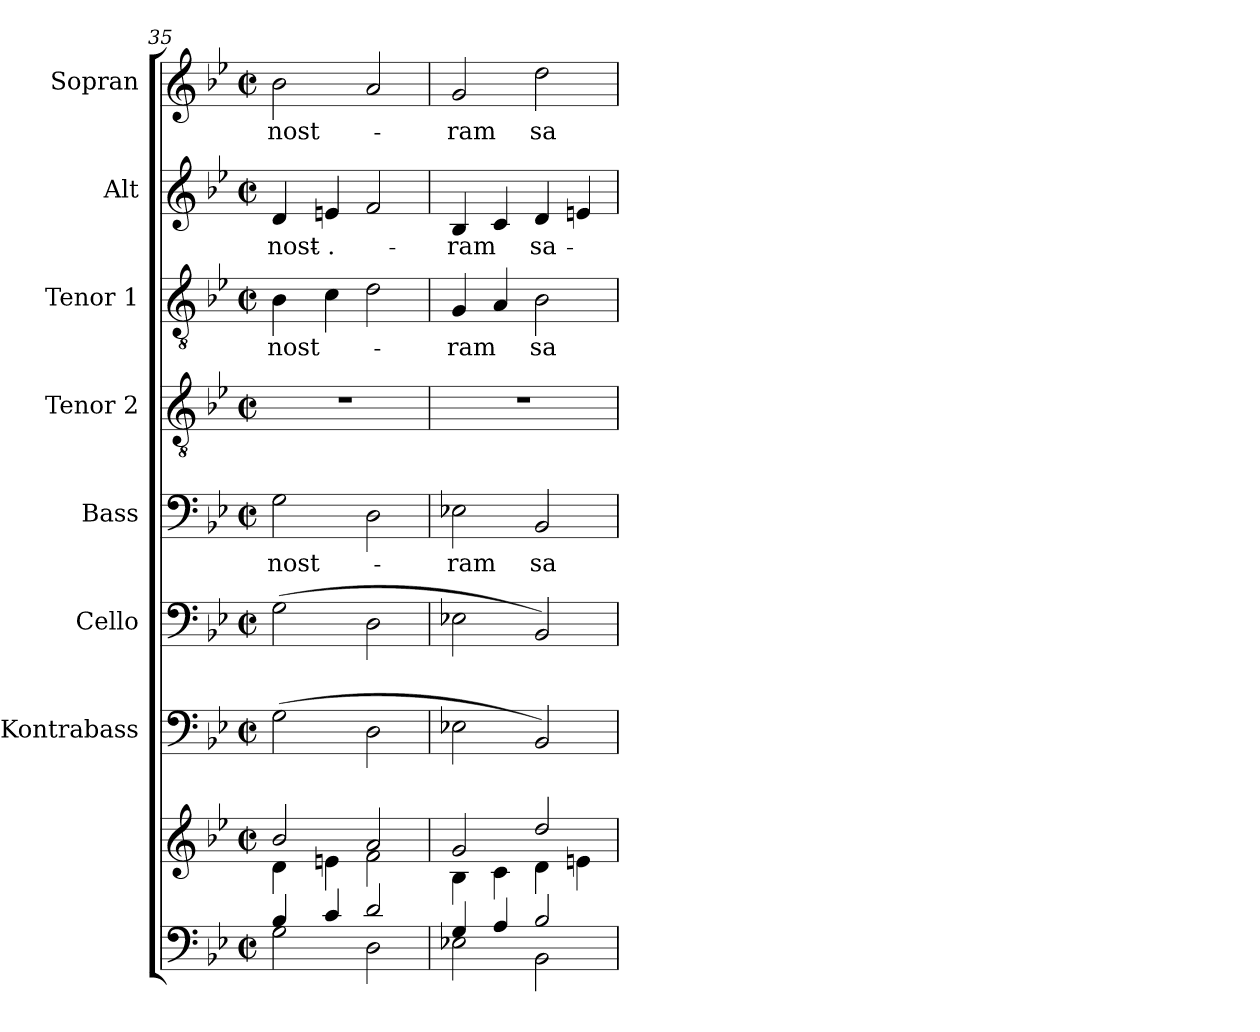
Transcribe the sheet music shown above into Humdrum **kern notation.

**kern	**kern	**kern	**kern	**kern	**text	**kern	**kern	**text	**kern	**text	**kern	**text
*part8	*part8	*part7	*part6	*part5	*part5	*part4	*part3	*part3	*part2	*part2	*part1	*part1
*staff9	*staff8	*staff7	*staff6	*staff5	*staff5	*staff4	*staff3	*staff3	*staff2	*staff2	*staff1	*staff1
*	*	*I"Kontrabass	*I"Cello	*I"Bass	*	*I"Tenor 2	*I"Tenor 1	*	*I"Alt	*	*I"Sopran	*
*	*	*I'Kb.	*	*I'B.	*	*I'T. 2	*I'T. 1	*	*I'A.	*	*I'S.	*
*clefF4	*clefG2	*clefF4	*clefF4	*clefF4	*	*clefGv2	*clefGv2	*	*clefG2	*	*clefG2	*
*	*	*ITrd7c12	*	*	*	*	*	*	*	*	*	*
*k[b-e-]	*k[b-e-]	*k[b-e-]	*k[b-e-]	*k[b-e-]	*	*k[b-e-]	*k[b-e-]	*	*k[b-e-]	*	*k[b-e-]	*
*B-:	*B-:	*B-:	*B-:	*B-:	*	*B-:	*B-:	*	*B-:	*	*B-:	*
*M2/2	*M2/2	*M2/2	*M2/2	*M2/2	*	*M2/2	*M2/2	*	*M2/2	*	*M2/2	*
*met(c|)	*met(c|)	*met(c|)	*met(c|)	*met(c|)	*	*met(c|)	*met(c|)	*	*met(c|)	*	*met(c|)	*
=35	=35	=35	=35	=35	=35	=35	=35	=35	=35	=35	=35	=35
*^	*^	*	*	*	*	*	*	*	*	*	*	*
!	!	!	!	!	!	!	!LO:LY:b	!	!	!LO:LY:b	!	!LO:LY:b	!	!LO:LY:b
4B-/	2G\	2b-/	4d\	(>2GG\	(>2G\	2G\	nost-	1r	4B-\	nost-	4d/	nost-	2b-\	nost-
!	!	!	!	!	!	!	!	!	!	!	!	!LO:LY:b	!	!
4c/	.	.	4en\	.	.	.	.	.	4c\	.	4en/	-.-	.	.
2d/	2D\	2a/	2f\	2DD\	2D\	2D\	.	.	2d\	.	2f/	.	2a/	.
=36	=36	=36	=36	=36	=36	=36	=36	=36	=36	=36	=36	=36	=36	=36
!	!	!	!	!	!	!	!LO:LY:b	!	!	!LO:LY:b	!	!LO:LY:b	!	!LO:LY:b
4G/	2E-X\	2g/	4B-\	2EE-X\	2E-X\	2E-X\	-ram	1r	4G/	-ram	4B-/	-ram	2g/	-ram
4A/	.	.	4c\	.	.	.	.	.	4A/	.	4c/	.	.	.
!	!	!	!	!	!	!	!LO:LY:b	!	!	!LO:LY:b	!	!LO:LY:b	!	!LO:LY:b
2B-/	2BB-\	2dd/	4d\	2BBB-/)	2BB-/)	2BB-/	sa-	.	2B-\	sa-	4d/	sa-	2dd\	sa-
.	.	.	4en\	.	.	.	.	.	.	.	4en/	.	.	.
*v	*v	*	*	*	*	*	*	*	*	*	*	*	*	*
*	*v	*v	*	*	*	*	*	*	*	*	*	*	*
=	=	=	=	=	=	=	=	=	=	=	=	=
*-	*-	*-	*-	*-	*-	*-	*-	*-	*-	*-	*-	*-
